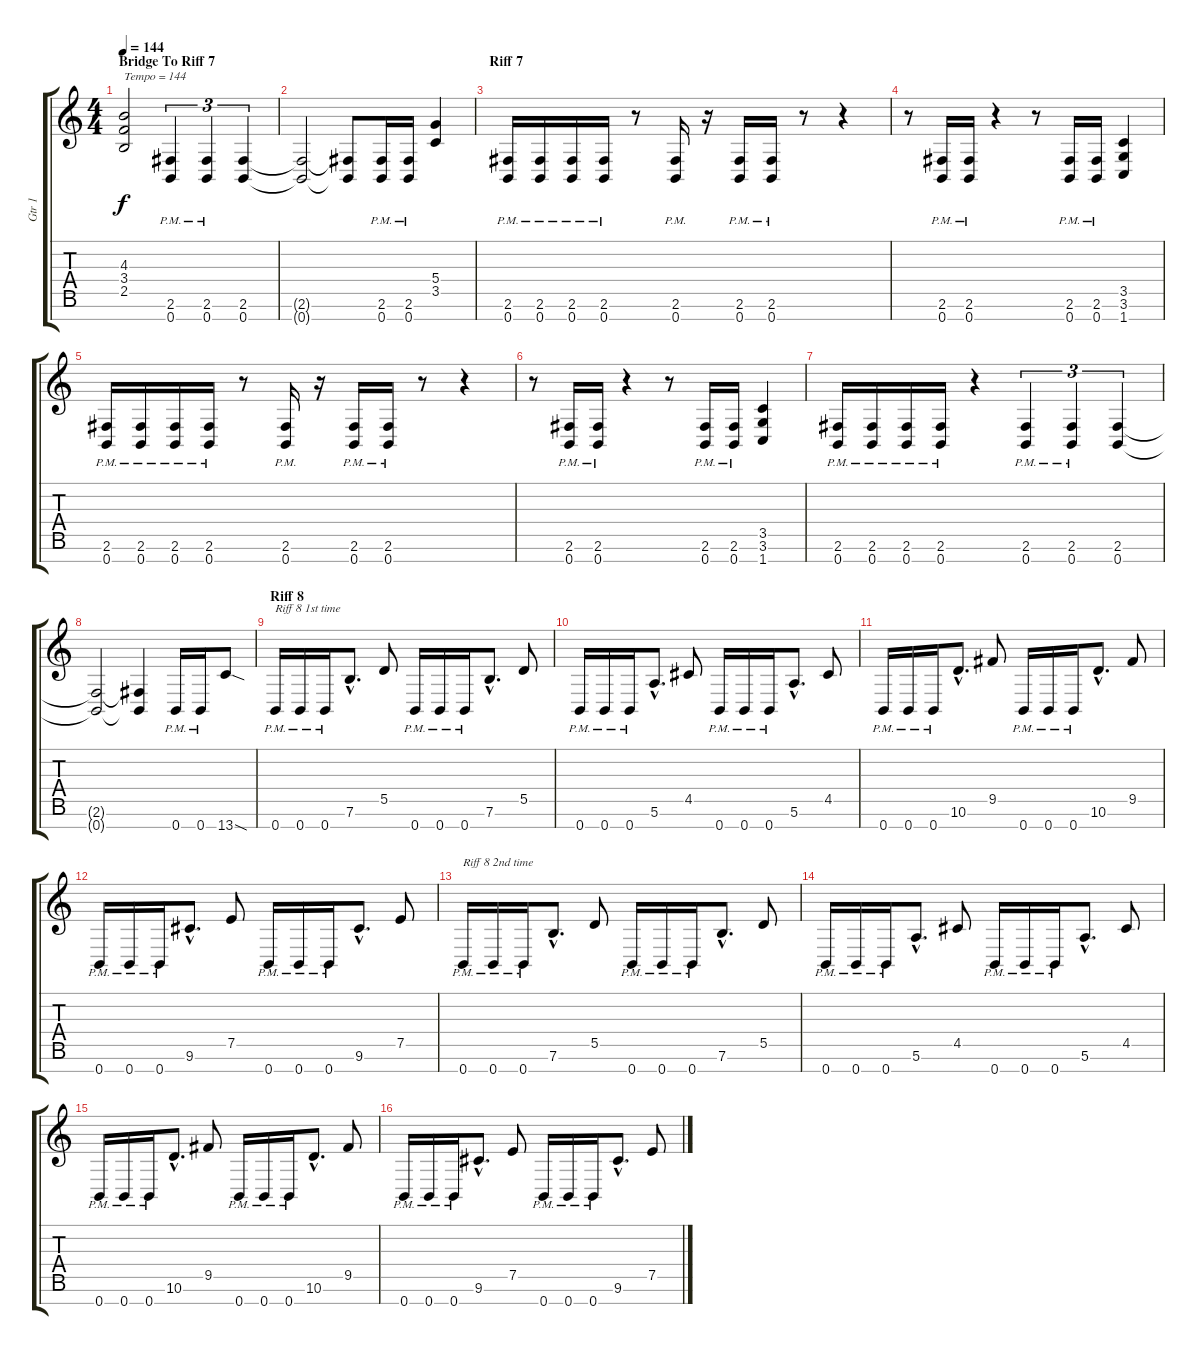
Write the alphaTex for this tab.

\track ("Gtr 1" "Gtr 1") {instrument distortionguitar}
\staff {score tabs}
\tuning (E4 B3 G3 D3 A2 E2 B1) {hide}
\ts (4 4)
\section ("" "Bridge To Riff 7")
\tempo 144
\clef g2
\ks c
(4.3{t} 3.4{t} 2.5{t}).2{txt "Tempo = 144" dy f} (2.6{pm} 0.7{pm}).4{tu (3 2)} (2.6{pm} 0.7{pm}).4{tu (3 2)} (2.6 0.7).4{tu (3 2)} |
(2.6{t} 0.7{t}).2 (2.6{t} 0.7{t}).8 (2.6 0.7{pm}).16 (2.6 0.7{pm}).16 (5.4 3.5).4 |
\section ("" "Riff 7")
(2.6 0.7{pm}).16 (2.6 0.7{pm}).16 (2.6 0.7{pm}).16 (2.6 0.7{pm}).16 r.8 (2.6 0.7{pm}).16 r.16 (2.6 0.7{pm}).16 (2.6 0.7{pm}).16 r.8 r.4 |
r.8 (2.6 0.7{pm}).16 (2.6 0.7{pm}).16 r.4 r.8 (2.6 0.7{pm}).16 (2.6 0.7{pm}).16 (3.5 3.6 1.7).4 |
(2.6 0.7{pm}).16 (2.6 0.7{pm}).16 (2.6 0.7{pm}).16 (2.6 0.7{pm}).16 r.8 (2.6 0.7{pm}).16 r.16 (2.6 0.7{pm}).16 (2.6 0.7{pm}).16 r.8 r.4 |
r.8 (2.6 0.7{pm}).16 (2.6 0.7{pm}).16 r.4 r.8 (2.6 0.7{pm}).16 (2.6 0.7{pm}).16 (3.5 3.6 1.7).4 |
(2.6 0.7{pm}).16 (2.6 0.7{pm}).16 (2.6 0.7{pm}).16 (2.6 0.7{pm}).16 r.4 (2.6{pm} 0.7{pm}).4{tu (3 2)} (2.6{pm} 0.7{pm}).4{tu (3 2)} (2.6 0.7).4{tu (3 2)} |
(2.6{t} 0.7{t}).2 (2.6{t} 0.7{t}).4 0.7{pm}.16 0.7{pm}.16 13.7{sod}.8 |
\section ("" "Riff 8")
0.7{pm}.16{txt "Riff 8 1st time"} 0.7{pm}.16 0.7{pm}.16 7.6{hac}.8{d} 5.5.8 0.7{pm}.16 0.7{pm}.16 0.7{pm}.16 7.6{hac}.8{d} 5.5.8 |
0.7{pm}.16 0.7{pm}.16 0.7{pm}.16 5.6{hac}.8{d} 4.5.8 0.7{pm}.16 0.7{pm}.16 0.7{pm}.16 5.6{hac}.8{d} 4.5.8 |
0.7{pm}.16 0.7{pm}.16 0.7{pm}.16 10.6{hac}.8{d} 9.5.8 0.7{pm}.16 0.7{pm}.16 0.7{pm}.16 10.6{hac}.8{d} 9.5.8 |
0.7{pm}.16 0.7{pm}.16 0.7{pm}.16 9.6{hac}.8{d} 7.5.8 0.7{pm}.16 0.7{pm}.16 0.7{pm}.16 9.6{hac}.8{d} 7.5.8 |
0.7{pm}.16{txt "Riff 8 2nd time"} 0.7{pm}.16 0.7{pm}.16 7.6{hac}.8{d} 5.5.8 0.7{pm}.16 0.7{pm}.16 0.7{pm}.16 7.6{hac}.8{d} 5.5.8 |
0.7{pm}.16 0.7{pm}.16 0.7{pm}.16 5.6{hac}.8{d} 4.5.8 0.7{pm}.16 0.7{pm}.16 0.7{pm}.16 5.6{hac}.8{d} 4.5.8 |
0.7{pm}.16 0.7{pm}.16 0.7{pm}.16 10.6{hac}.8{d} 9.5.8 0.7{pm}.16 0.7{pm}.16 0.7{pm}.16 10.6{hac}.8{d} 9.5.8 |
0.7{pm}.16 0.7{pm}.16 0.7{pm}.16 9.6{hac}.8{d} 7.5.8 0.7{pm}.16 0.7{pm}.16 0.7{pm}.16 9.6{hac}.8{d} 7.5.8
